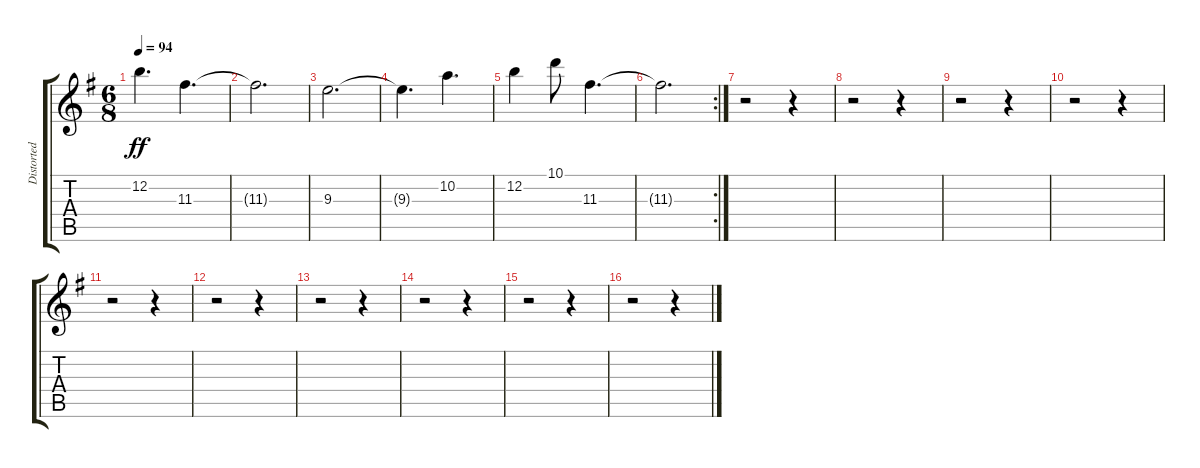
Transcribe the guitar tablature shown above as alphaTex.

\track ("Distorted Guitar" "Distorted ") {instrument overdrivenguitar}
\staff {score tabs}
\tuning (E4 B3 G3 D3 A2 E2) {hide}
\ts (6 8)
\tempo 94
\clef g2
\ks g
12.2.4{d dy ff} 11.3.4{d} |
11.3{t}.2{d} |
9.3.2{d} |
9.3{t}.4{d} 10.2.4{d} |
12.2.4 10.1.8 11.3.4{d} |
\rc 2
11.3{t}.2{d} |
r.2 r.4 |
r.2 r.4 |
r.2 r.4 |
r.2 r.4 |
r.2 r.4 |
r.2 r.4 |
r.2 r.4 |
r.2 r.4 |
r.2 r.4 |
r.2 r.4
